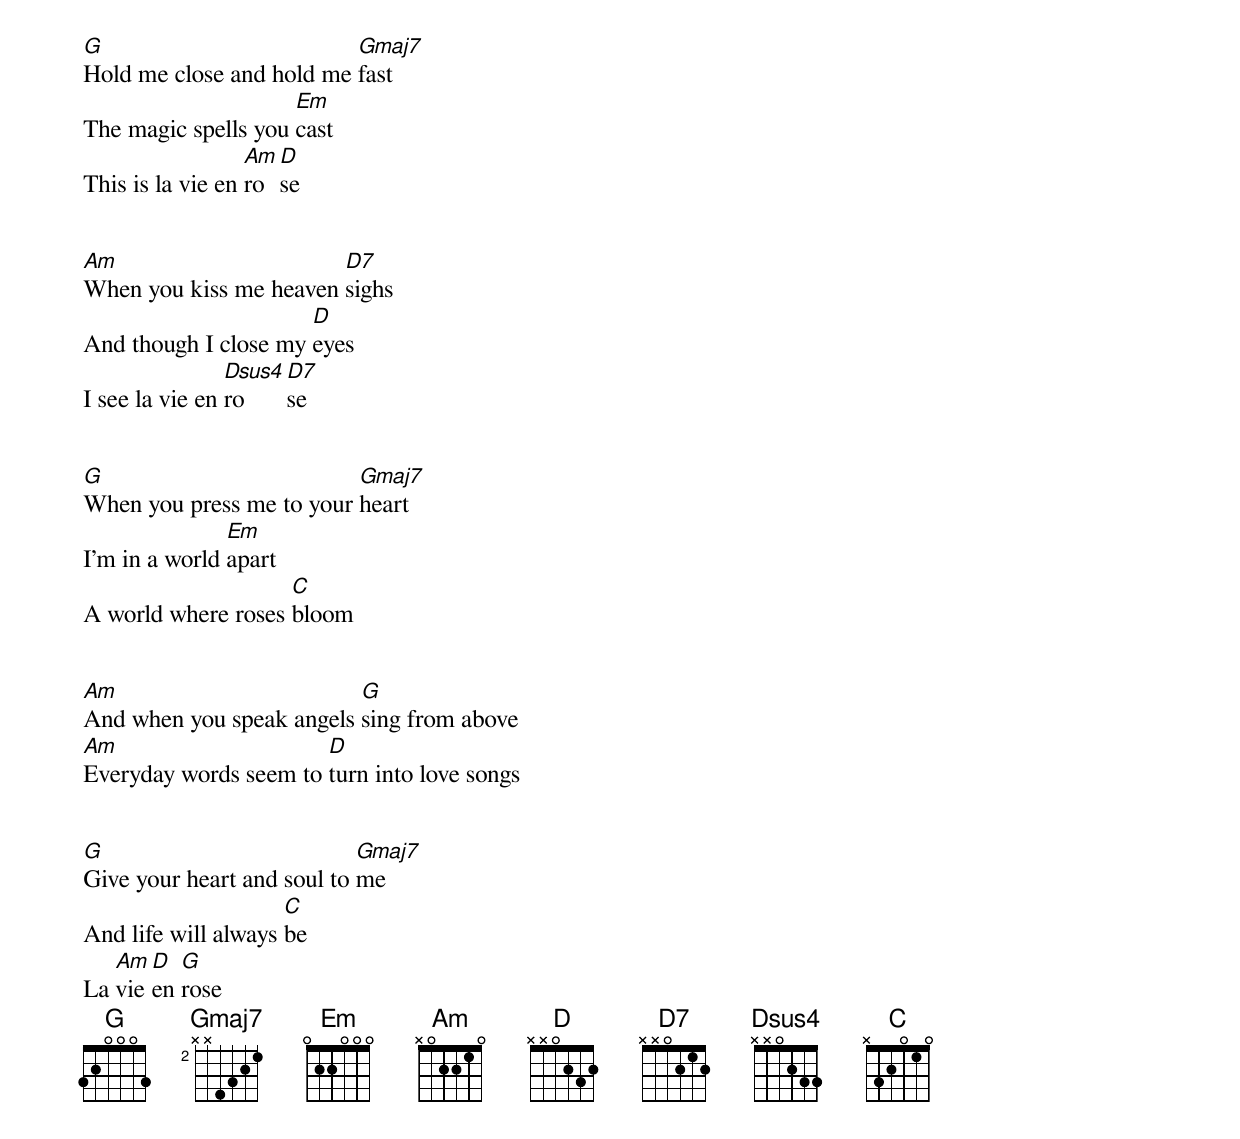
G                         Gmaj7
Hold me close and hold me fast
                     Em
The magic spells you cast
                  Am D
This is la vie en ro se


Am                      D7
When you kiss me heaven sighs
                      D
And though I close my eyes
                Dsus4 D7
I see la vie en ro    se


G                         Gmaj7
When you press me to your heart
               Em
I'm in a world apart
                    C
A world where roses bloom


Am                        G
And when you speak angels sing from above
Am                     D
Everyday words seem to turn into love songs


G                           Gmaj7
Give your heart and soul to me
                     C
And life will always be
   Am  D  G
La vie en rose
